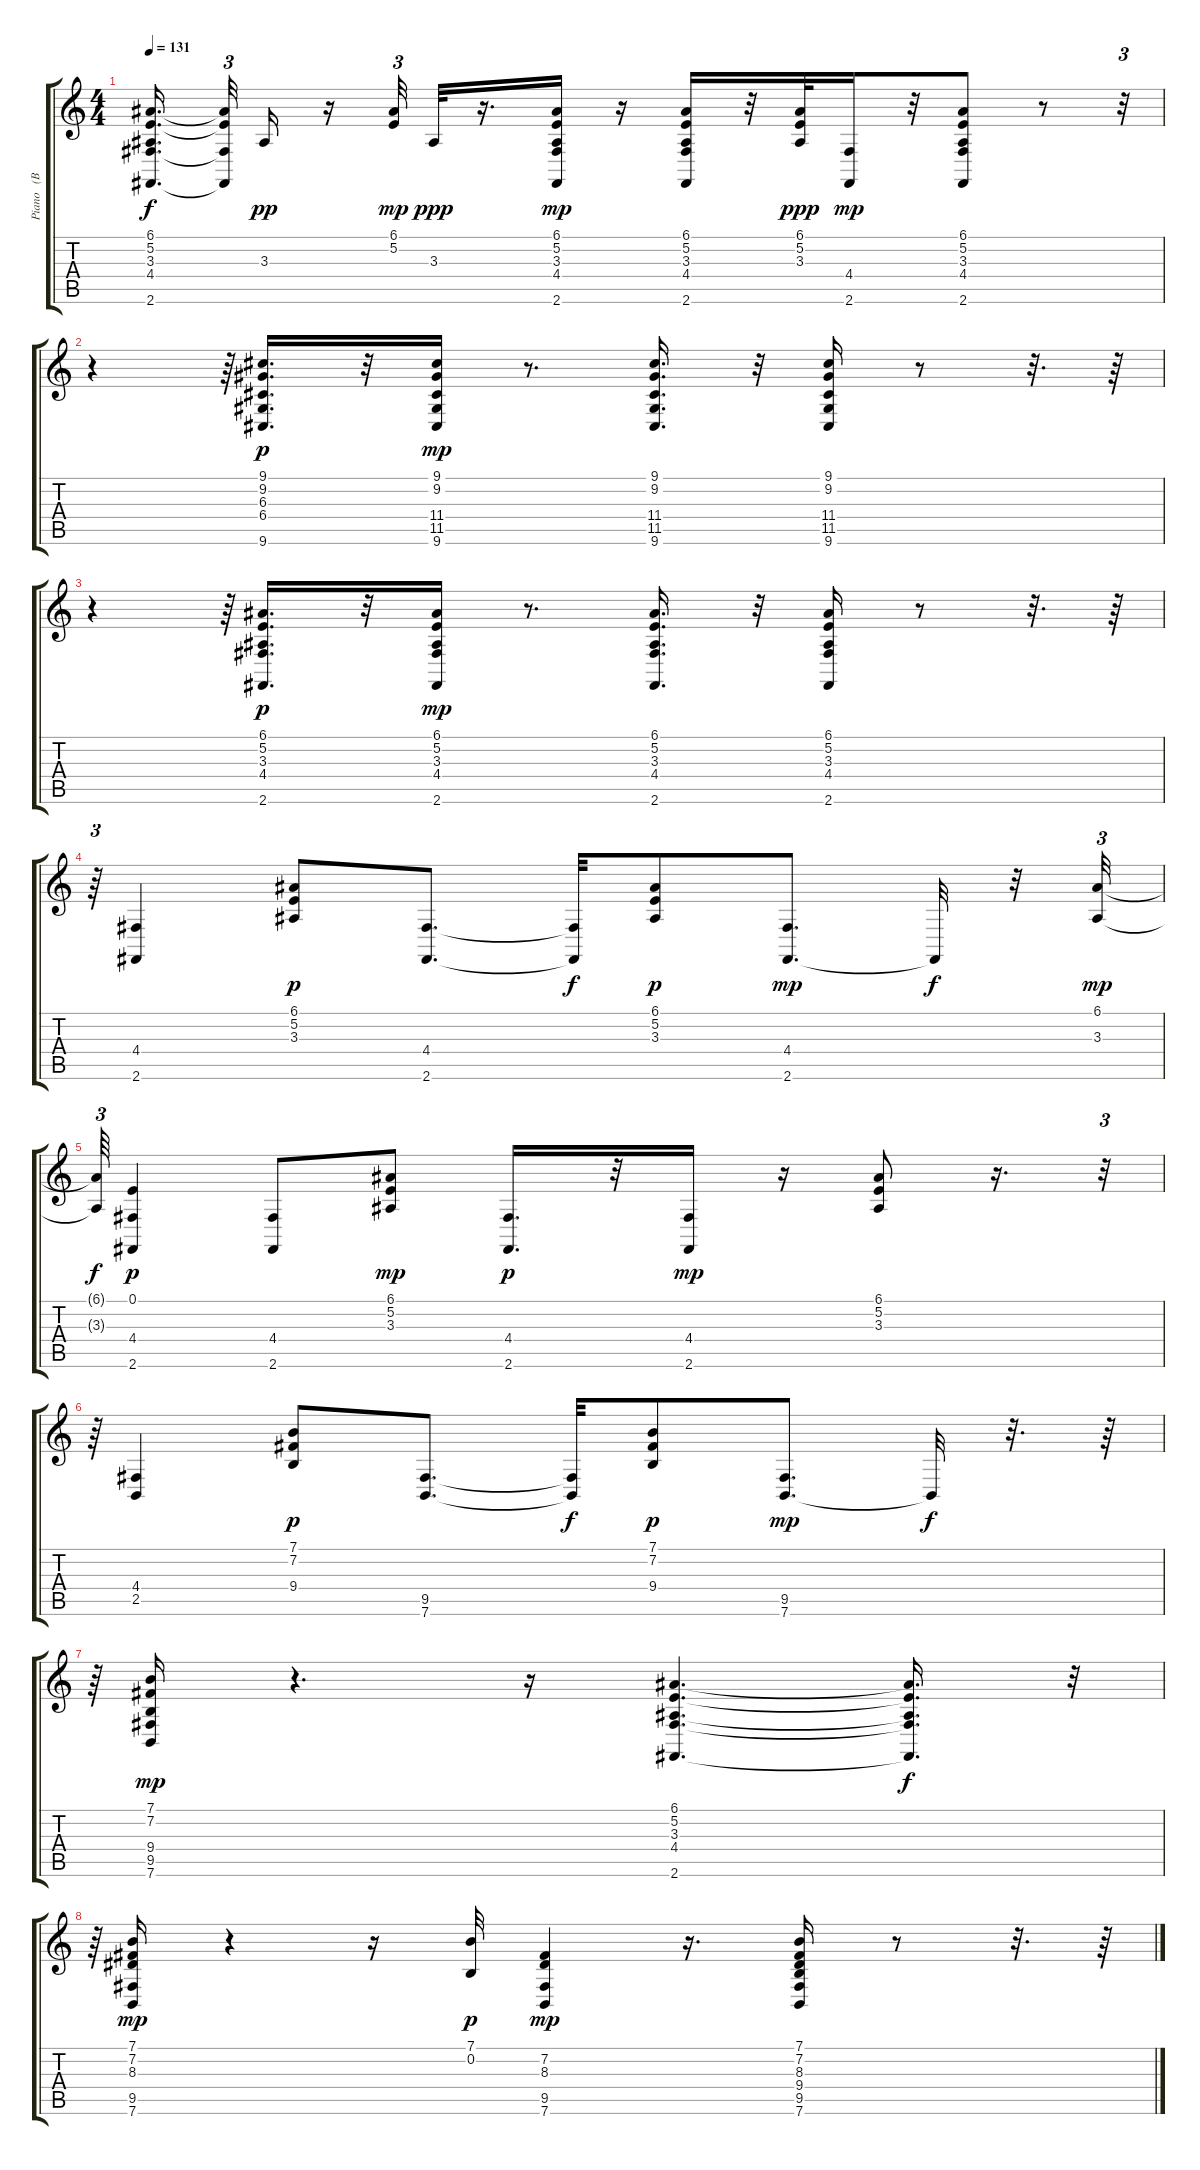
\track ("Piano   (BB)" "Piano   (B") {instrument acousticgrandpiano}
\staff {score tabs}
\tuning (E4 B3 G3 D3 A2 E2) {hide}
\ts (4 4)
\tempo 131
\clef g2
\ks c
(6.1{t} 5.2{t} 3.3{t} 4.4{t} 2.6{t}).16{d dy f beam splitsecondary} (6.1{t} 5.2{t} 4.4{t} 2.6{t}).32{tu (3 2)} 3.3.16{dy pp} r.16 (6.1 5.2).32{tu (3 2) dy mp} 3.3.32{dy ppp} r.16{d} (6.1 5.2 3.3 4.4 2.6).16{dy mp} r.16 (6.1 5.2 3.3 4.4 2.6).16 r.32 (6.1 5.2 3.3).32{dy ppp} (4.4 2.6).16{dy mp} r.32 (6.1 5.2 3.3 4.4 2.6).8 r.8 r.32{tu (3 2)} |
r.4 r.64{tu (3 2)} (9.1 9.2 6.3 6.4 9.6).16{d dy p} r.32 (9.1 9.2 11.4 11.5 9.6).16{dy mp} r.8{d} (9.1 9.2 11.4 11.5 9.6).16{d} r.32 (9.1 9.2 11.4 11.5 9.6).16 r.8 r.32{d} r.64 |
r.4 r.64{tu (3 2)} (6.1 5.2 3.3 4.4 2.6).16{d dy p} r.32 (6.1 5.2 3.3 4.4 2.6).16{dy mp} r.8{d} (6.1 5.2 3.3 4.4 2.6).16{d} r.32 (6.1 5.2 3.3 4.4 2.6).16 r.8 r.32{d} r.64 |
r.64{tu (3 2)} (4.4 2.6).4 (6.1 5.2 3.3).8{dy p} (4.4 2.6).8{d} (4.4{t} 2.6{t}).32{dy f} (6.1 5.2 3.3).8{dy p} (4.4 2.6).8{d dy mp} 2.6{t}.32{dy f} r.32 (6.1 3.3).32{tu (3 2) dy mp} |
(6.1{t} 3.3{t}).64{tu (3 2) dy f} (0.1 4.4 2.6).4{dy p} (4.4 2.6).8 (6.1 5.2 3.3).8{dy mp} (4.4 2.6).16{d dy p} r.32 (4.4 2.6).16{dy mp} r.16 (6.1 5.2 3.3).8 r.16{d} r.32{tu (3 2)} |
r.64{tu (3 2)} (4.4 2.5).4 (7.1 7.2 9.4).8{dy p} (9.5 7.6).8{d} (9.5{t} 7.6{t}).32{dy f} (7.1 7.2 9.4).8{dy p} (9.5 7.6).8{d dy mp} 7.6{t}.32{dy f} r.32{d} r.64 |
r.64{tu (3 2)} (7.1 7.2 9.4 9.5 7.6).16{dy mp} r.4{d} r.16 (6.1 5.2 3.3 4.4 2.6).4{d} (6.1{t} 5.2{t} 3.3{t} 4.4{t} 2.6{t}).16{d dy f} r.32{tu (3 2)} |
r.64{tu (3 2)} (7.1 7.2 8.3 9.5 7.6).16{dy mp} r.4 r.16 (7.1 0.2).32{dy p} (7.2 8.3 9.5 7.6).4{dy mp} r.16{d} (7.1 7.2 8.3 9.4 9.5 7.6).16 r.8 r.32{d} r.64
